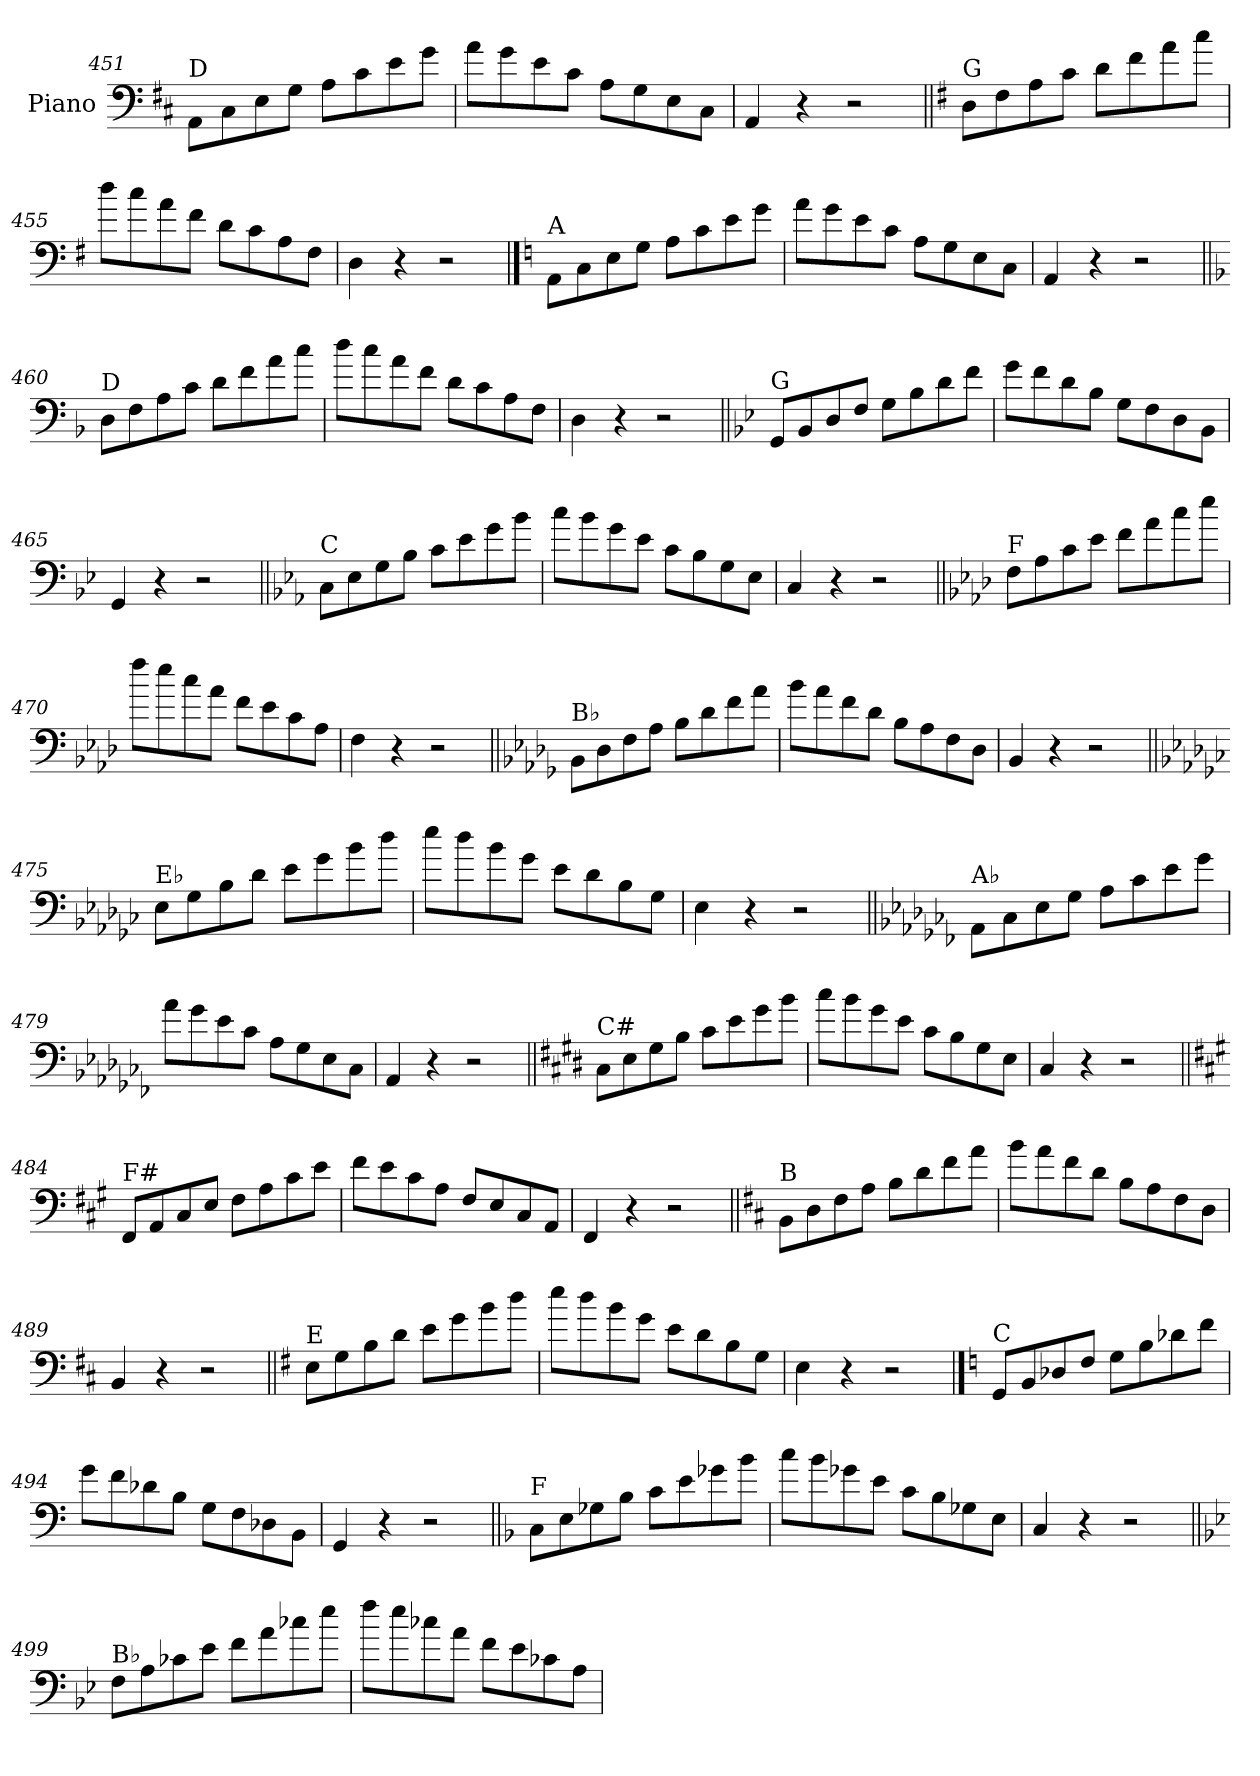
**kern
*part1
*staff1
*I"Piano
*I'Pno.
!!LO:LB:g=z
*clefF4
*k[f#c#]
=451
!LO:TX:a:t=D
8AA\L
8C#\
8E\
8G\J
8A\L
8c#\
8e\
8g\J
=452
8a\L
8g\
8e\
8c#\J
8A\L
8G\
8E\
8C#\J
=453
4AA/
4r
2r
=454||
*k[f#]
!LO:TX:a:t=G
8D\L
8F#\
8A\
8c\J
8d\L
8f#\
8a\
8cc\J
=455
8dd\L
8cc\
8a\
8f#\J
8d\L
8c\
8A\
8F#\J
=456
4D\
4r
2r
!!LO:PB:g=z
==457
*k[]
!LO:TX:a:t=A
8AA\L
8C\
8E\
8G\J
8A\L
8c\
8e\
8g\J
=458
8a\L
8g\
8e\
8c\J
8A\L
8G\
8E\
8C\J
=459
4AA/
4r
2r
=460||
*k[b-]
!LO:TX:a:t=D
8D\L
8F\
8A\
8c\J
8d\L
8f\
8a\
8cc\J
=461
8dd\L
8cc\
8a\
8f\J
8d\L
8c\
8A\
8F\J
=462
4D\
4r
2r
!!LO:LB:g=z
=463||
*k[b-e-]
!LO:TX:a:t=G
8GG/L
8BB-/
8D/
8F/J
8G\L
8B-\
8d\
8f\J
=464
8g\L
8f\
8d\
8B-\J
8G\L
8F\
8D\
8BB-\J
=465
4GG/
4r
2r
=466||
*k[b-e-a-]
!LO:TX:a:t=C
8C\L
8E-\
8G\
8B-\J
8c\L
8e-\
8g\
8b-\J
=467
8cc\L
8b-\
8g\
8e-\J
8c\L
8B-\
8G\
8E-\J
=468
4C/
4r
2r
!!LO:LB:g=z
=469||
*k[b-e-a-d-]
!LO:TX:a:t=F
8F\L
8A-\
8c\
8e-\J
8f\L
8a-\
8cc\
8ee-\J
=470
8ff\L
8ee-\
8cc\
8a-\J
8f\L
8e-\
8c\
8A-\J
=471
4F\
4r
2r
=472||
*k[b-e-a-d-g-]
!LO:TX:a:t=B♭
8BB-\L
8D-\
8F\
8A-\J
8B-\L
8d-\
8f\
8a-\J
=473
8b-\L
8a-\
8f\
8d-\J
8B-\L
8A-\
8F\
8D-\J
=474
4BB-/
4r
2r
!!LO:LB:g=z
=475||
*k[b-e-a-d-g-c-]
!LO:TX:a:t=E♭
8E-\L
8G-\
8B-\
8d-\J
8e-\L
8g-\
8b-\
8dd-\J
=476
8ee-\L
8dd-\
8b-\
8g-\J
8e-\L
8d-\
8B-\
8G-\J
=477
4E-\
4r
2r
=478||
*k[b-e-a-d-g-c-f-]
!LO:TX:a:t=A♭
8AA-\L
8C-\
8E-\
8G-\J
8A-\L
8c-\
8e-\
8g-\J
=479
8a-\L
8g-\
8e-\
8c-\J
8A-\L
8G-\
8E-\
8C-\J
=480
4AA-/
4r
2r
!!LO:LB:g=z
=481||
*k[f#c#g#d#]
!LO:TX:a:t=C#
8C#\L
8E\
8G#\
8B\J
8c#\L
8e\
8g#\
8b\J
=482
8cc#\L
8b\
8g#\
8e\J
8c#\L
8B\
8G#\
8E\J
=483
4C#/
4r
2r
=484||
*k[f#c#g#]
!LO:TX:a:t=F#
8FF#/L
8AA/
8C#/
8E/J
8F#\L
8A\
8c#\
8e\J
=485
8f#\L
8e\
8c#\
8A\J
8F#/L
8E/
8C#/
8AA/J
=486
4FF#/
4r
2r
!!LO:LB:g=z
=487||
*k[f#c#]
!LO:TX:a:t=B
8BB\L
8D\
8F#\
8A\J
8B\L
8d\
8f#\
8a\J
=488
8b\L
8a\
8f#\
8d\J
8B\L
8A\
8F#\
8D\J
=489
4BB/
4r
2r
=490||
*k[f#]
!LO:TX:a:t=E
8E\L
8G\
8B\
8d\J
8e\L
8g\
8b\
8dd\J
=491
8ee\L
8dd\
8b\
8g\J
8e\L
8d\
8B\
8G\J
=492
4E\
4r
2r
!!LO:PB:g=z
==493
*k[]
!LO:TX:a:t=C
8GG/L
8BB/
8D-X/
8F/J
8G\L
8B\
8d-X\
8f\J
=494
8g\L
8f\
8d-X\
8B\J
8G\L
8F\
8D-X\
8BB\J
=495
4GG/
4r
2r
=496||
*k[b-]
!LO:TX:a:t=F
8C\L
8E\
8G-X\
8B-\J
8c\L
8e\
8g-X\
8b-\J
=497
8cc\L
8b-\
8g-X\
8e\J
8c\L
8B-\
8G-X\
8E\J
=498
4C/
4r
2r
!!LO:LB:g=z
=499||
*k[b-e-]
!LO:TX:a:t=B♭
8F\L
8A\
8c-X\
8e-\J
8f\L
8a\
8cc-X\
8ee-\J
=500
8ff\L
8ee-\
8cc-X\
8a\J
8f\L
8e-\
8c-X\
8A\J
=
*-
